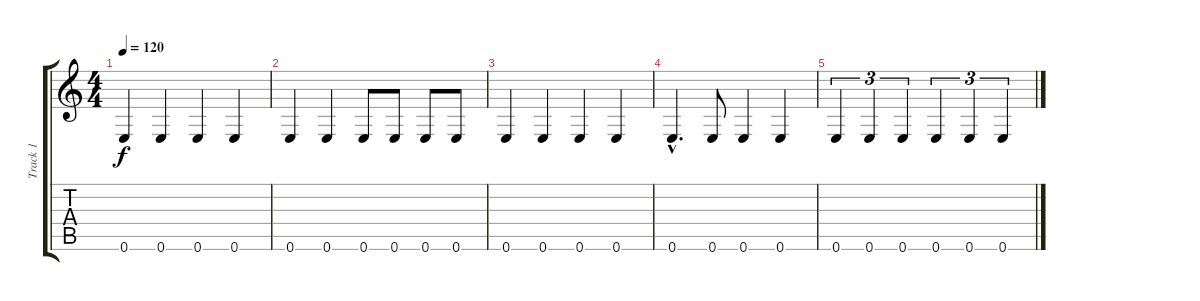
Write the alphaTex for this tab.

\track ("Track 1" "Track 1") {instrument acousticguitarnylon}
\staff {score tabs}
\tuning (E4 B3 G3 D3 A2 E2) {hide}
\ts (4 4)
\tempo 120
\clef g2
\ks c
0.6.4{dy f instrument acousticguitarnylon} 0.6.4 0.6.4 0.6.4 |
0.6.4 0.6.4 0.6.8 0.6.8 0.6.8 0.6.8 |
0.6.4 0.6.4 0.6.4 0.6.4 |
0.6{hac}.4{d} 0.6.8 0.6.4 0.6.4 |
0.6.4{tu (3 2)} 0.6.4{tu (3 2)} 0.6.4{tu (3 2)} 0.6.4{tu (3 2)} 0.6.4{tu (3 2)} 0.6.4{tu (3 2)}
